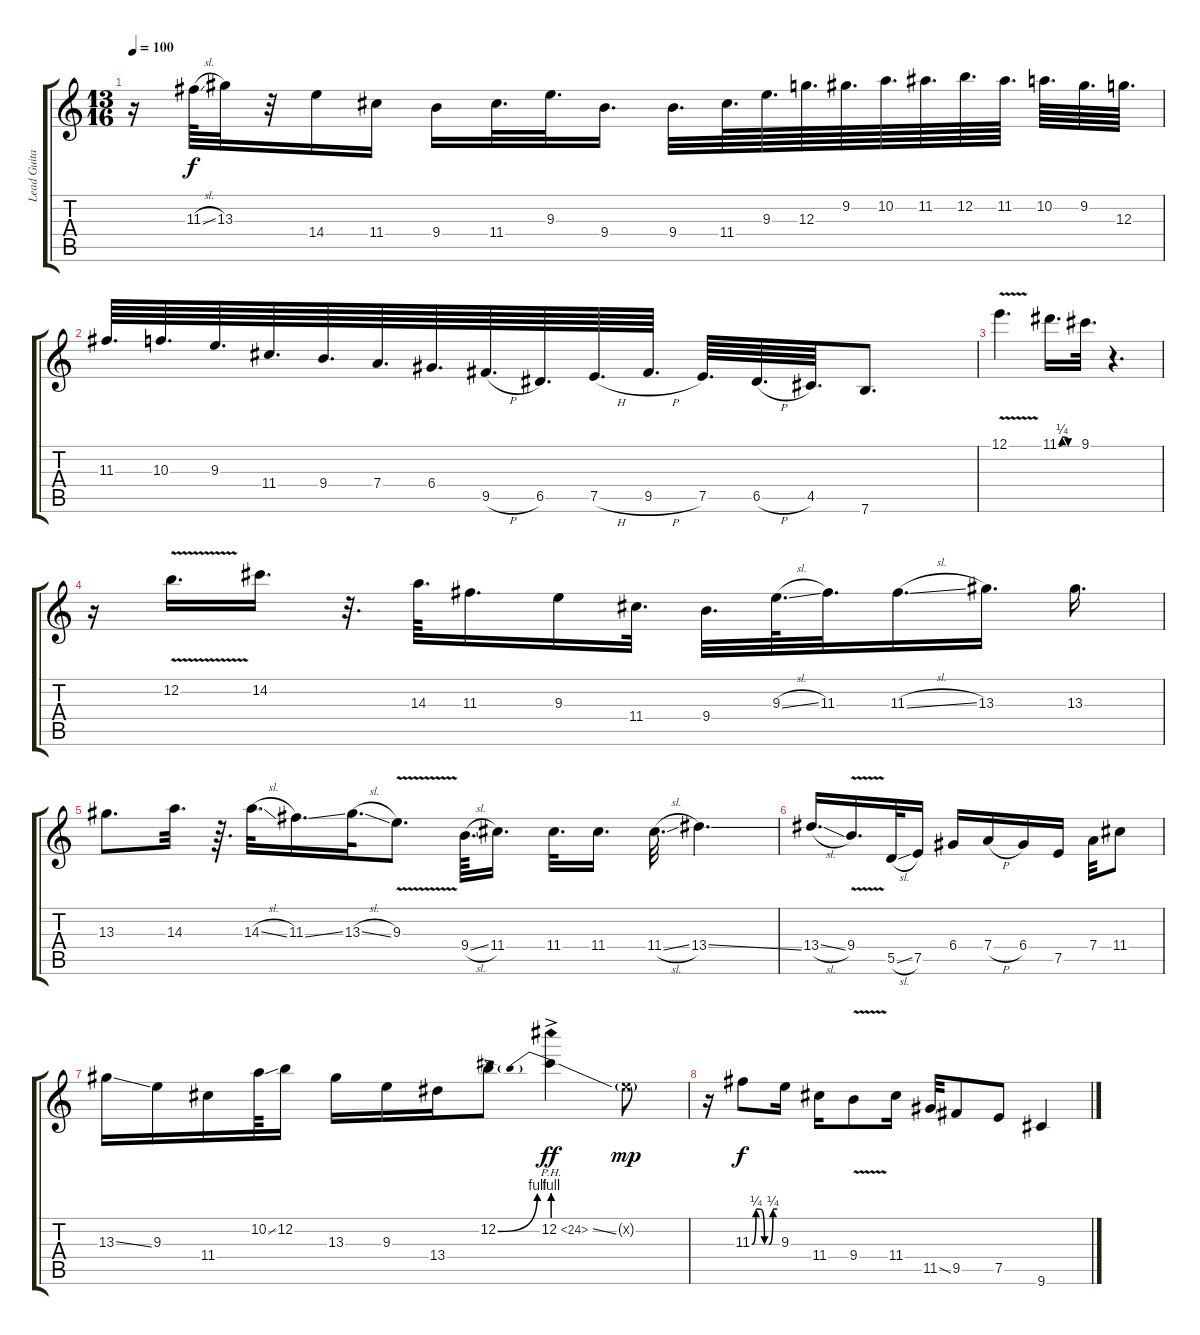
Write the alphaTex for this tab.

\track ("Lead Guitar 1" "Lead Guita") {instrument overdrivenguitar}
\staff {score tabs}
\tuning (E4 B3 G3 D3 A2 E2) {hide}
\ts (13 16)
\tempo 100
\clef g2
\ks c
r.16{dy f} 11.3{sl}.64 13.3.32 r.32 14.4.16 11.4.16 9.4.16 11.4.32{d} 9.3.32{d} 9.4.16{d} 9.4.32{d} 11.4.64{d} 9.3.64{d} 12.3.64{d} 9.2.64{d} 10.2.64{d} 11.2.64{d} 12.2.64{d} 11.2.64{d} 10.2.64{d} 9.2.64{d} 12.3.64{d} |
11.3.64{d} 10.3.64{d} 9.3.64{d} 11.4.64{d} 9.4.64{d} 7.4.64{d} 6.4.64{d} 9.5{h}.64{d} 6.5.64{d} 7.5{h}.64{d} 9.5{h}.64{d} 7.5.64{d} 6.5{h}.64{d} 4.5.64{d} 7.6.8{d} |
12.1{v}.4{d} 11.1{be (custom 0 0 10 1 20 1 30 0 60 0)}.16{d} 9.1.32{d} r.4{d} |
r.16 12.2{v}.16{d} 14.2.16{d} r.32{d} 14.3.64{d} 11.3.16{d} 9.3.16 11.4.32{d} 9.4.32{d} 9.3{sl}.64{d} 11.3.32{d} 11.3{sl}.16{d} 13.3.16{d} 13.3.16{d} |
13.3.8{d} 14.3.32{d} r.64{d} 14.3{sl}.32{d} 11.3{ss}.16{d} 13.3{sl}.32{d} 9.3{v}.8{d} 9.4{sl}.64{d} 11.4.16{d} 11.4.32{d} 11.4.16{d} 11.4{sl}.32{d} 13.4{ss}.4{d} |
13.4{sl}.16{d} 9.4{v}.16{d} 5.5{sl}.32 7.5.16 6.4.16 7.4{h}.16 6.4.16 7.5.16 7.4.32 11.4.8 |
13.3{ss}.16 9.3.16 11.4.16 10.2{ss}.64 12.2.16 13.3.16 9.3.16 13.4.16 12.2{be (bend 0 0 60 4)}.8 12.2{be (prebend 0 4 60 4) ph 12 ss ac}.4{dy ff} 5.2{g x}.8{dy mp} |
r.16 11.3{be (custom 0 0 10 1 20 1 30 0 40 0 50 1 60 1)}.8{dy f} 9.3.16 11.4.16 9.4{v}.8 11.4.16 11.5{ss}.32 9.5.8 7.5.8 9.6.4
